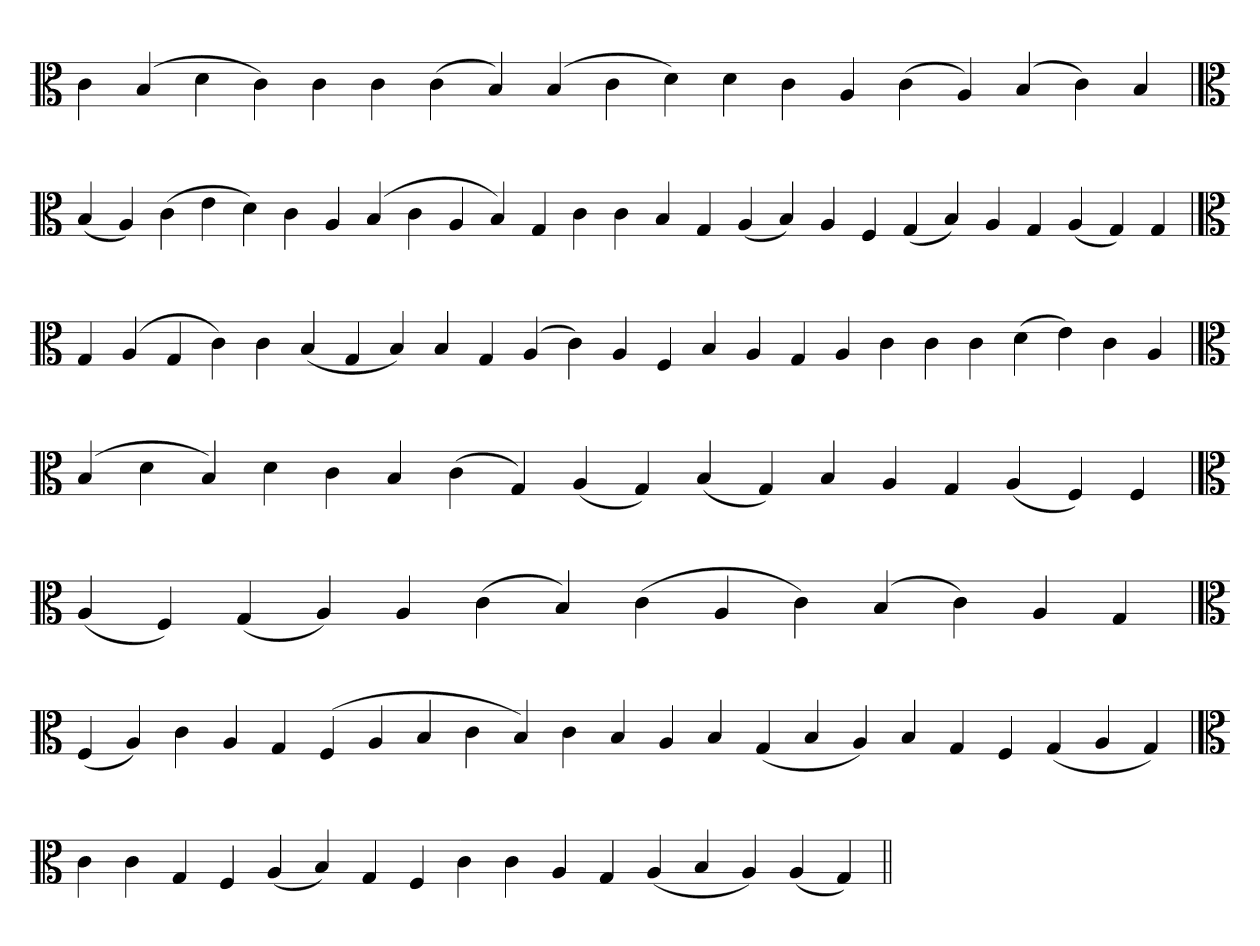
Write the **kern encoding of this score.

**kern
*part1
*staff1
*clefC3
=
4c
(4B
4d
4c)
4c
4c
(4c
4B)
(4B
4c
4d)
4d
4c
4A
(4c
4A)
(4B
4c)
4B
='
*clefC3
(4B
4A)
(4c
4e
4d)
4c
4A
(4B
4c
4A
4B)
4G
4c
4c
4B
4G
(4A
4B)
4A
4F
(4G
4B)
4A
4G
(4A
4G)
4G
=
*clefC3
4G
(4A
4G
4c)
4c
(4B
4G
4B)
4B
4G
(4A
4c)
4A
4F
4B
4A
4G
4A
4c
4c
4c
(4d
4e)
4c
4A
=`
*clefC3
(4B
4d
4B)
4d
4c
4B
(4c
4G)
(4A
4G)
(4B
4G)
4B
4A
4G
(4A
4F)
4F
='
*clefC3
(4A
4F)
(4G
4A)
4A
(4c
4B)
(4c
4A
4c)
(4B
4c)
4A
4G
=`
*clefC3
(4F
4A)
4c
4A
4G
(4F
4A
4B
4c
4B)
4c
4B
4A
4B
(4G
4B
4A)
4B
4G
4F
(4G
4A
4G)
=`
*clefC3
4c
4c
4G
4F
(4A
4B)
4G
4F
4c
4c
4A
4G
(4A
4B
4A)
(4A
4G)
=||
*-
